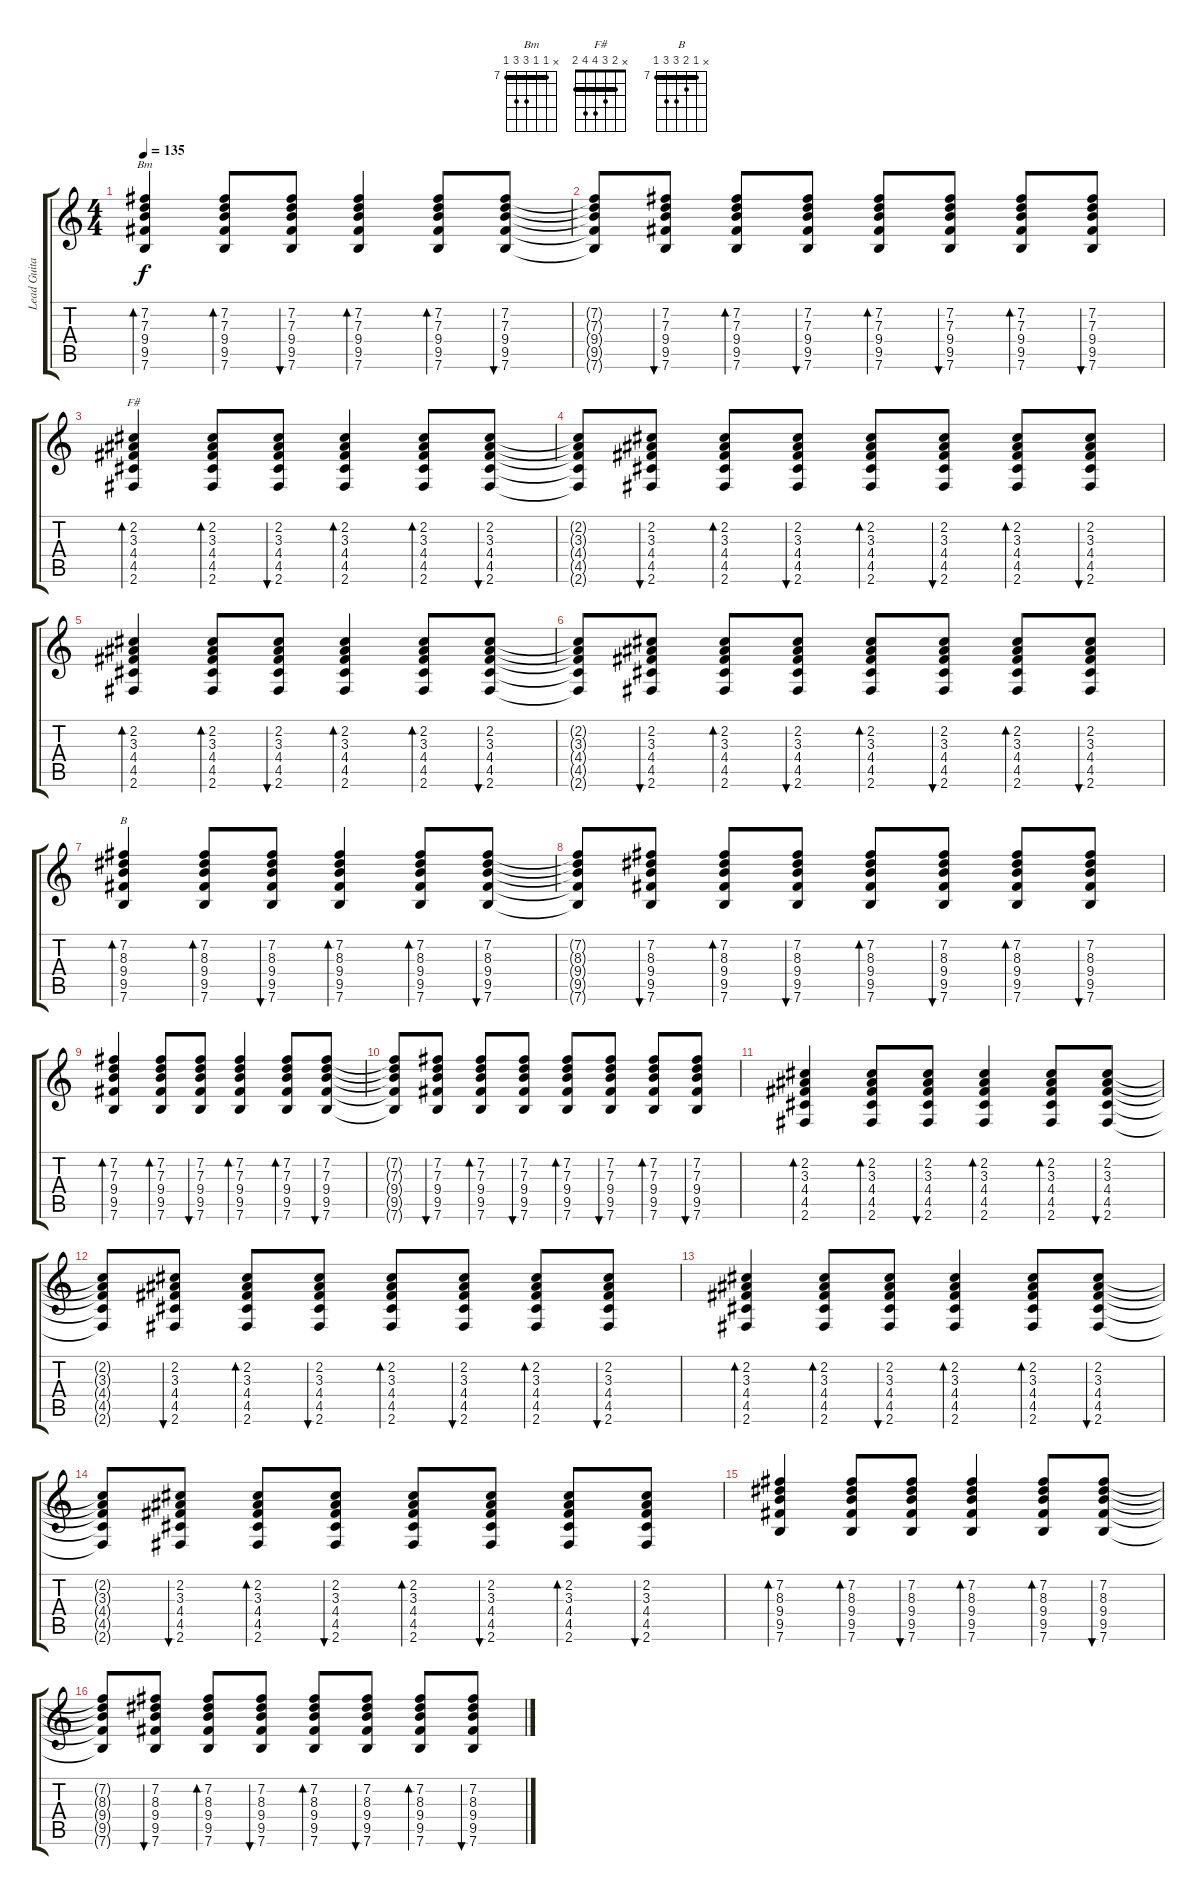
\track ("Lead Guitar" "Lead Guita") {instrument distortionguitar}
\staff {score tabs}
\tuning (E4 B3 G3 D3 A2 E2) {hide}
\chord ("Bm" x 7 7 9 9 7) {firstfret 7 barre 7}
\chord ("F#" x 2 3 4 4 2) {barre 2}
\chord ("B" x 7 8 9 9 7) {firstfret 7 barre 7}
\ts (4 4)
\tempo 135
\clef g2
\ks c
(7.2 7.3 9.4 9.5 7.6).4{bd 30 ch "Bm" dy f} (7.2 7.3 9.4 9.5 7.6).8{bd 30} (7.2 7.3 9.4 9.5 7.6).8{bu 30} (7.2 7.3 9.4 9.5 7.6).4{bd 30} (7.2 7.3 9.4 9.5 7.6).8{bd 30} (7.2 7.3 9.4 9.5 7.6).8{bu 30} |
(7.2{t} 7.3{t} 9.4{t} 9.5{t} 7.6{t}).8 (7.2 7.3 9.4 9.5 7.6).8{bu 30} (7.2 7.3 9.4 9.5 7.6).8{bd 30} (7.2 7.3 9.4 9.5 7.6).8{bu 30} (7.2 7.3 9.4 9.5 7.6).8{bd 30} (7.2 7.3 9.4 9.5 7.6).8{bu 30} (7.2 7.3 9.4 9.5 7.6).8{bd 30} (7.2 7.3 9.4 9.5 7.6).8{bu 30} |
(2.2 3.3 4.4 4.5 2.6).4{bd 30 ch "F#"} (2.2 3.3 4.4 4.5 2.6).8{bd 30} (2.2 3.3 4.4 4.5 2.6).8{bu 30} (2.2 3.3 4.4 4.5 2.6).4{bd 30} (2.2 3.3 4.4 4.5 2.6).8{bd 30} (2.2 3.3 4.4 4.5 2.6).8{bu 30} |
(2.2{t} 3.3{t} 4.4{t} 4.5{t} 2.6{t}).8 (2.2 3.3 4.4 4.5 2.6).8{bu 30} (2.2 3.3 4.4 4.5 2.6).8{bd 30} (2.2 3.3 4.4 4.5 2.6).8{bu 30} (2.2 3.3 4.4 4.5 2.6).8{bd 30} (2.2 3.3 4.4 4.5 2.6).8{bu 30} (2.2 3.3 4.4 4.5 2.6).8{bd 30} (2.2 3.3 4.4 4.5 2.6).8{bu 30} |
(2.2 3.3 4.4 4.5 2.6).4{bd 30} (2.2 3.3 4.4 4.5 2.6).8{bd 30} (2.2 3.3 4.4 4.5 2.6).8{bu 30} (2.2 3.3 4.4 4.5 2.6).4{bd 30} (2.2 3.3 4.4 4.5 2.6).8{bd 30} (2.2 3.3 4.4 4.5 2.6).8{bu 30} |
(2.2{t} 3.3{t} 4.4{t} 4.5{t} 2.6{t}).8 (2.2 3.3 4.4 4.5 2.6).8{bu 30} (2.2 3.3 4.4 4.5 2.6).8{bd 30} (2.2 3.3 4.4 4.5 2.6).8{bu 30} (2.2 3.3 4.4 4.5 2.6).8{bd 30} (2.2 3.3 4.4 4.5 2.6).8{bu 30} (2.2 3.3 4.4 4.5 2.6).8{bd 30} (2.2 3.3 4.4 4.5 2.6).8{bu 30} |
(7.2 8.3 9.4 9.5 7.6).4{bd 30 ch "B"} (7.2 8.3 9.4 9.5 7.6).8{bd 30} (7.2 8.3 9.4 9.5 7.6).8{bu 30} (7.2 8.3 9.4 9.5 7.6).4{bd 30} (7.2 8.3 9.4 9.5 7.6).8{bd 30} (7.2 8.3 9.4 9.5 7.6).8{bu 30} |
(7.2{t} 8.3{t} 9.4{t} 9.5{t} 7.6{t}).8 (7.2 8.3 9.4 9.5 7.6).8{bu 30} (7.2 8.3 9.4 9.5 7.6).8{bd 30} (7.2 8.3 9.4 9.5 7.6).8{bu 30} (7.2 8.3 9.4 9.5 7.6).8{bd 30} (7.2 8.3 9.4 9.5 7.6).8{bu 30} (7.2 8.3 9.4 9.5 7.6).8{bd 30} (7.2 8.3 9.4 9.5 7.6).8{bu 30} |
(7.2 7.3 9.4 9.5 7.6).4{bd 30} (7.2 7.3 9.4 9.5 7.6).8{bd 30} (7.2 7.3 9.4 9.5 7.6).8{bu 30} (7.2 7.3 9.4 9.5 7.6).4{bd 30} (7.2 7.3 9.4 9.5 7.6).8{bd 30} (7.2 7.3 9.4 9.5 7.6).8{bu 30} |
(7.2{t} 7.3{t} 9.4{t} 9.5{t} 7.6{t}).8 (7.2 7.3 9.4 9.5 7.6).8{bu 30} (7.2 7.3 9.4 9.5 7.6).8{bd 30} (7.2 7.3 9.4 9.5 7.6).8{bu 30} (7.2 7.3 9.4 9.5 7.6).8{bd 30} (7.2 7.3 9.4 9.5 7.6).8{bu 30} (7.2 7.3 9.4 9.5 7.6).8{bd 30} (7.2 7.3 9.4 9.5 7.6).8{bu 30} |
(2.2 3.3 4.4 4.5 2.6).4{bd 30} (2.2 3.3 4.4 4.5 2.6).8{bd 30} (2.2 3.3 4.4 4.5 2.6).8{bu 30} (2.2 3.3 4.4 4.5 2.6).4{bd 30} (2.2 3.3 4.4 4.5 2.6).8{bd 30} (2.2 3.3 4.4 4.5 2.6).8{bu 30} |
(2.2{t} 3.3{t} 4.4{t} 4.5{t} 2.6{t}).8 (2.2 3.3 4.4 4.5 2.6).8{bu 30} (2.2 3.3 4.4 4.5 2.6).8{bd 30} (2.2 3.3 4.4 4.5 2.6).8{bu 30} (2.2 3.3 4.4 4.5 2.6).8{bd 30} (2.2 3.3 4.4 4.5 2.6).8{bu 30} (2.2 3.3 4.4 4.5 2.6).8{bd 30} (2.2 3.3 4.4 4.5 2.6).8{bu 30} |
(2.2 3.3 4.4 4.5 2.6).4{bd 30} (2.2 3.3 4.4 4.5 2.6).8{bd 30} (2.2 3.3 4.4 4.5 2.6).8{bu 30} (2.2 3.3 4.4 4.5 2.6).4{bd 30} (2.2 3.3 4.4 4.5 2.6).8{bd 30} (2.2 3.3 4.4 4.5 2.6).8{bu 30} |
(2.2{t} 3.3{t} 4.4{t} 4.5{t} 2.6{t}).8 (2.2 3.3 4.4 4.5 2.6).8{bu 30} (2.2 3.3 4.4 4.5 2.6).8{bd 30} (2.2 3.3 4.4 4.5 2.6).8{bu 30} (2.2 3.3 4.4 4.5 2.6).8{bd 30} (2.2 3.3 4.4 4.5 2.6).8{bu 30} (2.2 3.3 4.4 4.5 2.6).8{bd 30} (2.2 3.3 4.4 4.5 2.6).8{bu 30} |
(7.2 8.3 9.4 9.5 7.6).4{bd 30} (7.2 8.3 9.4 9.5 7.6).8{bd 30} (7.2 8.3 9.4 9.5 7.6).8{bu 30} (7.2 8.3 9.4 9.5 7.6).4{bd 30} (7.2 8.3 9.4 9.5 7.6).8{bd 30} (7.2 8.3 9.4 9.5 7.6).8{bu 30} |
(7.2{t} 8.3{t} 9.4{t} 9.5{t} 7.6{t}).8 (7.2 8.3 9.4 9.5 7.6).8{bu 30} (7.2 8.3 9.4 9.5 7.6).8{bd 30} (7.2 8.3 9.4 9.5 7.6).8{bu 30} (7.2 8.3 9.4 9.5 7.6).8{bd 30} (7.2 8.3 9.4 9.5 7.6).8{bu 30} (7.2 8.3 9.4 9.5 7.6).8{bd 30} (7.2 8.3 9.4 9.5 7.6).8{bu 30}
